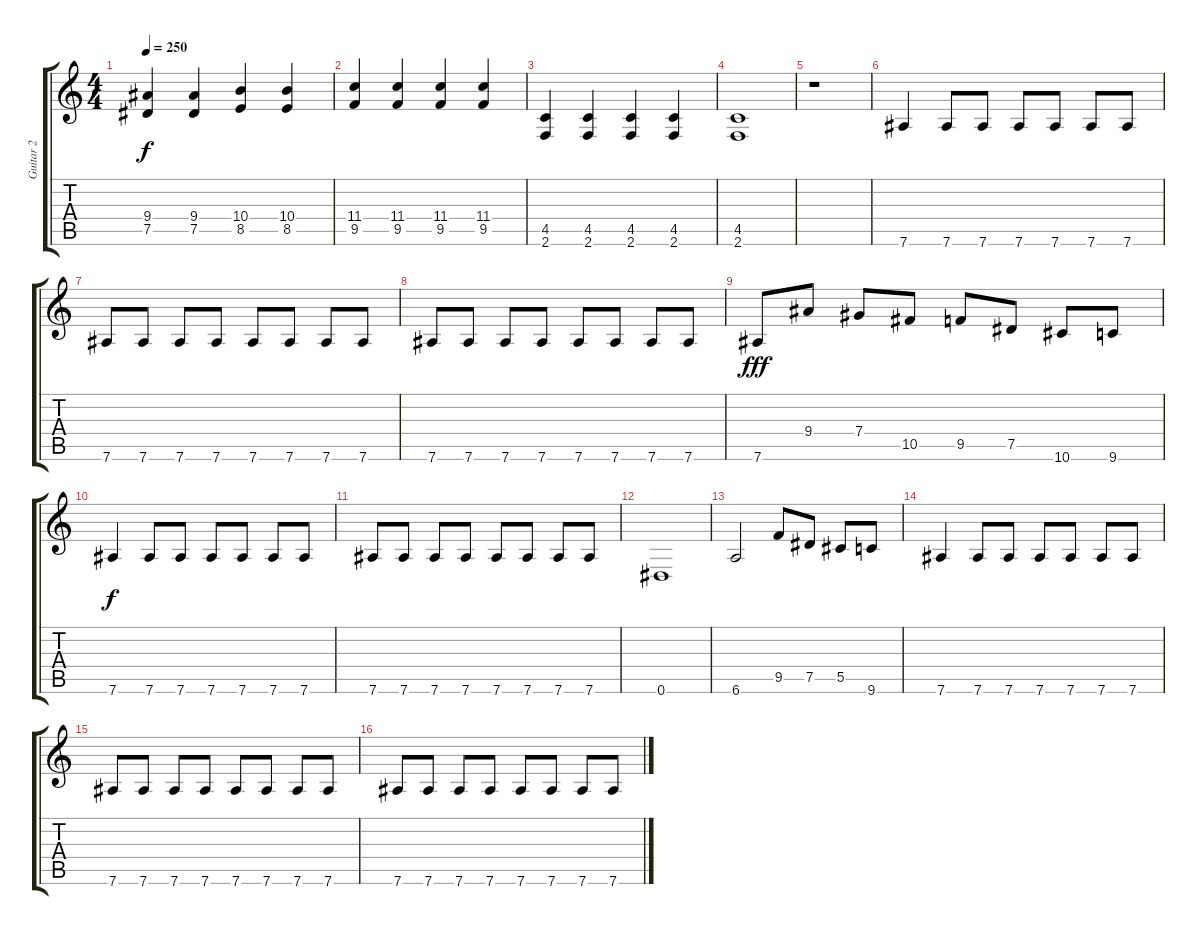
\track ("Guitar 2" "Guitar 2") {instrument overdrivenguitar}
\staff {score tabs}
\tuning (Eb4 Bb3 Gb3 Db3 Ab2 Eb2) {hide}
\ts (4 4)
\tempo 250
\clef g2
\ks c
(9.4 7.5).4{dy f} (9.4 7.5).4 (10.4 8.5).4 (10.4 8.5).4 |
(11.4 9.5).4 (11.4 9.5).4 (11.4 9.5).4 (11.4 9.5).4 |
(4.5 2.6).4 (4.5 2.6).4 (4.5 2.6).4 (4.5 2.6).4 |
(4.5 2.6).1 |
r.1 |
7.6.4 7.6.8 7.6.8 7.6.8 7.6.8 7.6.8 7.6.8 |
7.6.8 7.6.8 7.6.8 7.6.8 7.6.8 7.6.8 7.6.8 7.6.8 |
7.6.8 7.6.8 7.6.8 7.6.8 7.6.8 7.6.8 7.6.8 7.6.8 |
7.6.8{dy fff} 9.4.8 7.4.8 10.5.8 9.5.8 7.5.8 10.6.8 9.6.8 |
7.6.4{dy f} 7.6.8 7.6.8 7.6.8 7.6.8 7.6.8 7.6.8 |
7.6.8 7.6.8 7.6.8 7.6.8 7.6.8 7.6.8 7.6.8 7.6.8 |
0.6.1 |
6.6.2 9.5.8 7.5.8 5.5.8 9.6.8 |
7.6.4 7.6.8 7.6.8 7.6.8 7.6.8 7.6.8 7.6.8 |
7.6.8 7.6.8 7.6.8 7.6.8 7.6.8 7.6.8 7.6.8 7.6.8 |
7.6.8 7.6.8 7.6.8 7.6.8 7.6.8 7.6.8 7.6.8 7.6.8
